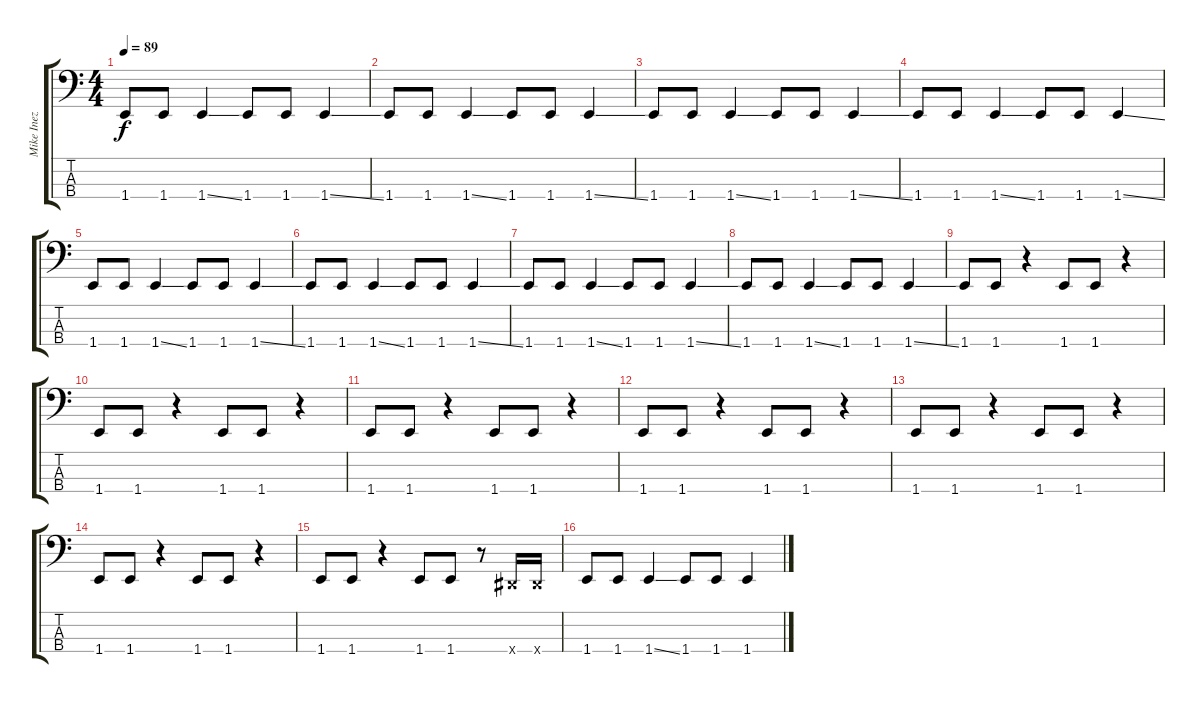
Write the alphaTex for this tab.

\track ("Mike Inez" "Mike Inez") {instrument electricbasspick}
\staff {score tabs}
\tuning (Gb2 Db2 Ab1 Eb1) {hide}
\ts (4 4)
\tempo 89
\clef f4
\ks c
1.4.8{dy f} 1.4.8 1.4{ss}.4 1.4.8 1.4.8 1.4{ss}.4 |
1.4.8 1.4.8 1.4{ss}.4 1.4.8 1.4.8 1.4{ss}.4 |
1.4.8 1.4.8 1.4{ss}.4 1.4.8 1.4.8 1.4{ss}.4 |
1.4.8 1.4.8 1.4{ss}.4 1.4.8 1.4.8 1.4{ss}.4 |
1.4.8 1.4.8 1.4{ss}.4 1.4.8 1.4.8 1.4{ss}.4 |
1.4.8 1.4.8 1.4{ss}.4 1.4.8 1.4.8 1.4{ss}.4 |
1.4.8 1.4.8 1.4{ss}.4 1.4.8 1.4.8 1.4{ss}.4 |
1.4.8 1.4.8 1.4{ss}.4 1.4.8 1.4.8 1.4{ss}.4 |
1.4.8 1.4.8 r.4 1.4.8 1.4.8 r.4 |
1.4.8 1.4.8 r.4 1.4.8 1.4.8 r.4 |
1.4.8 1.4.8 r.4 1.4.8 1.4.8 r.4 |
1.4.8 1.4.8 r.4 1.4.8 1.4.8 r.4 |
1.4.8 1.4.8 r.4 1.4.8 1.4.8 r.4 |
1.4.8 1.4.8 r.4 1.4.8 1.4.8 r.4 |
1.4.8 1.4.8 r.4 1.4.8 1.4.8 r.8 0.4{x}.16 0.4{x}.16 |
1.4.8 1.4.8 1.4{ss}.4 1.4.8 1.4.8 1.4{ss}.4
